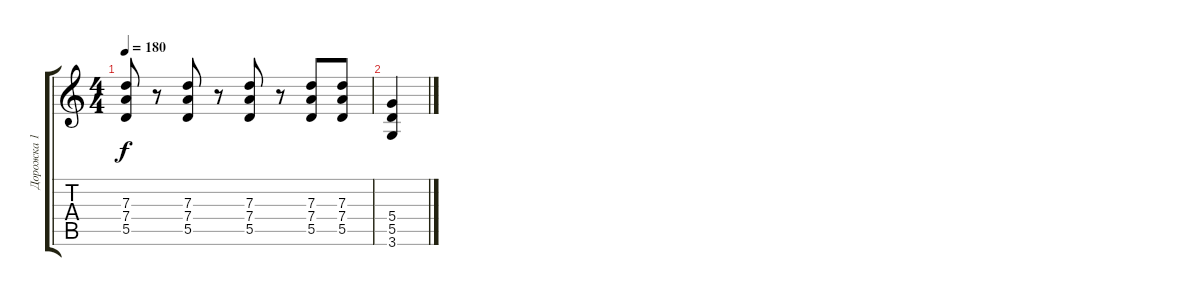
\track ("Дорожка 1" "Дорожка 1") {instrument overdrivenguitar}
\staff {score tabs}
\tuning (E4 B3 G3 D3 A2 E2) {hide}
\ts (4 4)
\tempo 180
\clef g2
\ks c
(7.3 7.4 5.5).8{dy f} r.8 (7.3 7.4 5.5).8 r.8 (7.3 7.4 5.5).8 r.8 (7.3 7.4 5.5).8 (7.3 7.4 5.5).8 |
(5.4 5.5 3.6).4
